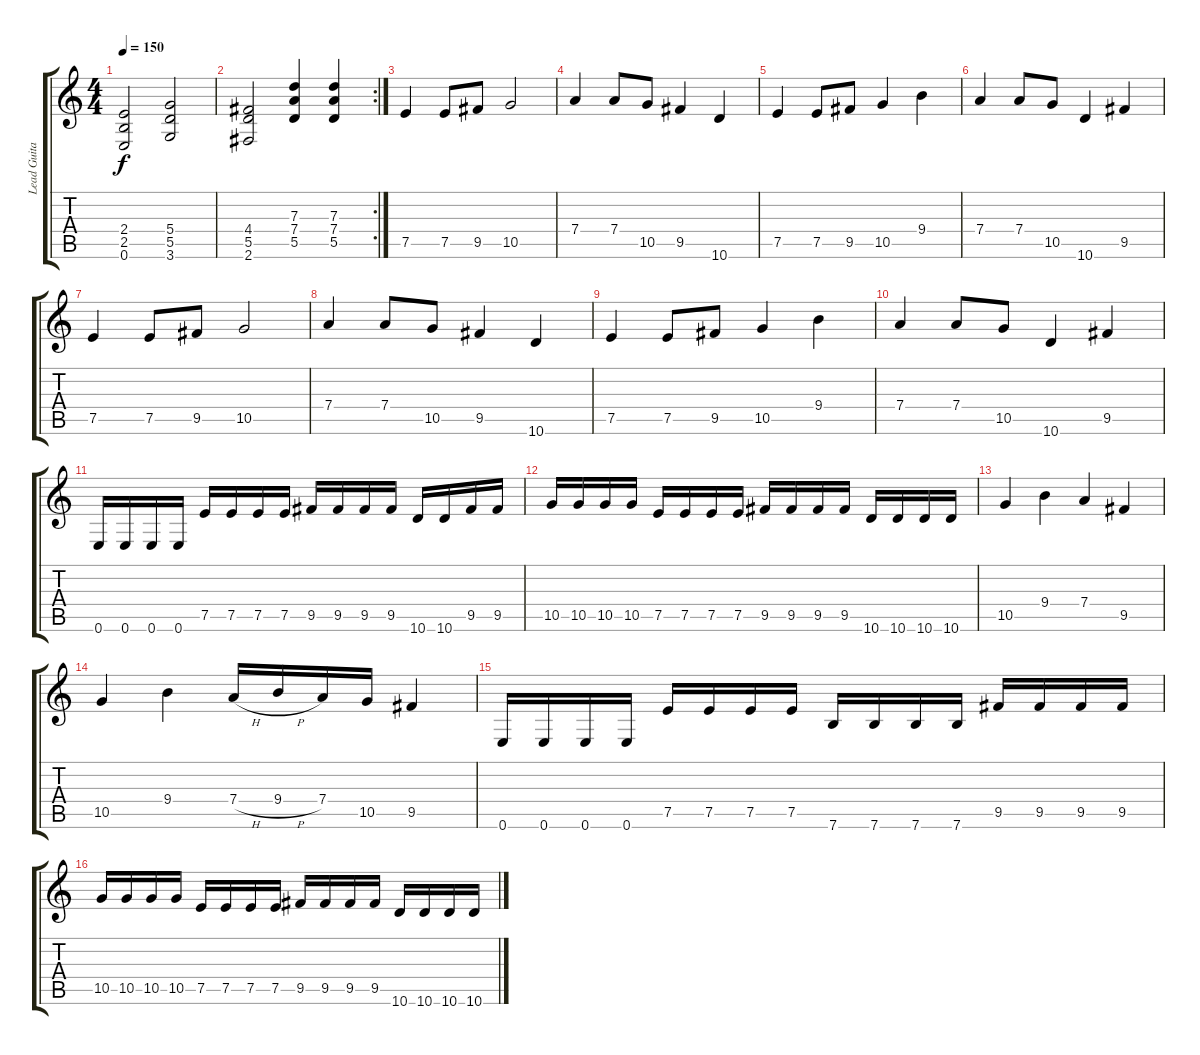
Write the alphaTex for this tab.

\track ("Lead Guitar" "Lead Guita") {instrument distortionguitar}
\staff {score tabs}
\tuning (E4 B3 G3 D3 A2 E2) {hide}
\ts (4 4)
\tempo 150
\clef g2
\ks c
(2.4 2.5 0.6).2{dy f} (5.4 5.5 3.6).2 |
\rc 2
(4.4 5.5 2.6).2 (7.3 7.4 5.5).4 (7.3 7.4 5.5).4 |
7.5.4{volume 15} 7.5.8 9.5.8 10.5.2 |
7.4.4 7.4.8 10.5.8 9.5.4 10.6.4 |
7.5.4 7.5.8 9.5.8 10.5.4 9.4.4 |
7.4.4 7.4.8 10.5.8 10.6.4 9.5.4 |
7.5.4 7.5.8 9.5.8 10.5.2 |
7.4.4 7.4.8 10.5.8 9.5.4 10.6.4 |
7.5.4 7.5.8 9.5.8 10.5.4 9.4.4 |
7.4.4 7.4.8 10.5.8 10.6.4 9.5.4 |
0.6.16 0.6.16 0.6.16 0.6.16 7.5.16 7.5.16 7.5.16 7.5.16 9.5.16 9.5.16 9.5.16 9.5.16 10.6.16 10.6.16 9.5.16 9.5.16 |
10.5.16 10.5.16 10.5.16 10.5.16 7.5.16 7.5.16 7.5.16 7.5.16 9.5.16 9.5.16 9.5.16 9.5.16 10.6.16 10.6.16 10.6.16 10.6.16 |
10.5.4 9.4.4 7.4.4 9.5.4 |
10.5.4 9.4.4 7.4{h}.16 9.4{h}.16 7.4.16 10.5.16 9.5.4 |
0.6.16 0.6.16 0.6.16 0.6.16 7.5.16 7.5.16 7.5.16 7.5.16 7.6.16 7.6.16 7.6.16 7.6.16 9.5.16 9.5.16 9.5.16 9.5.16 |
10.5.16 10.5.16 10.5.16 10.5.16 7.5.16 7.5.16 7.5.16 7.5.16 9.5.16 9.5.16 9.5.16 9.5.16 10.6.16 10.6.16 10.6.16 10.6.16
